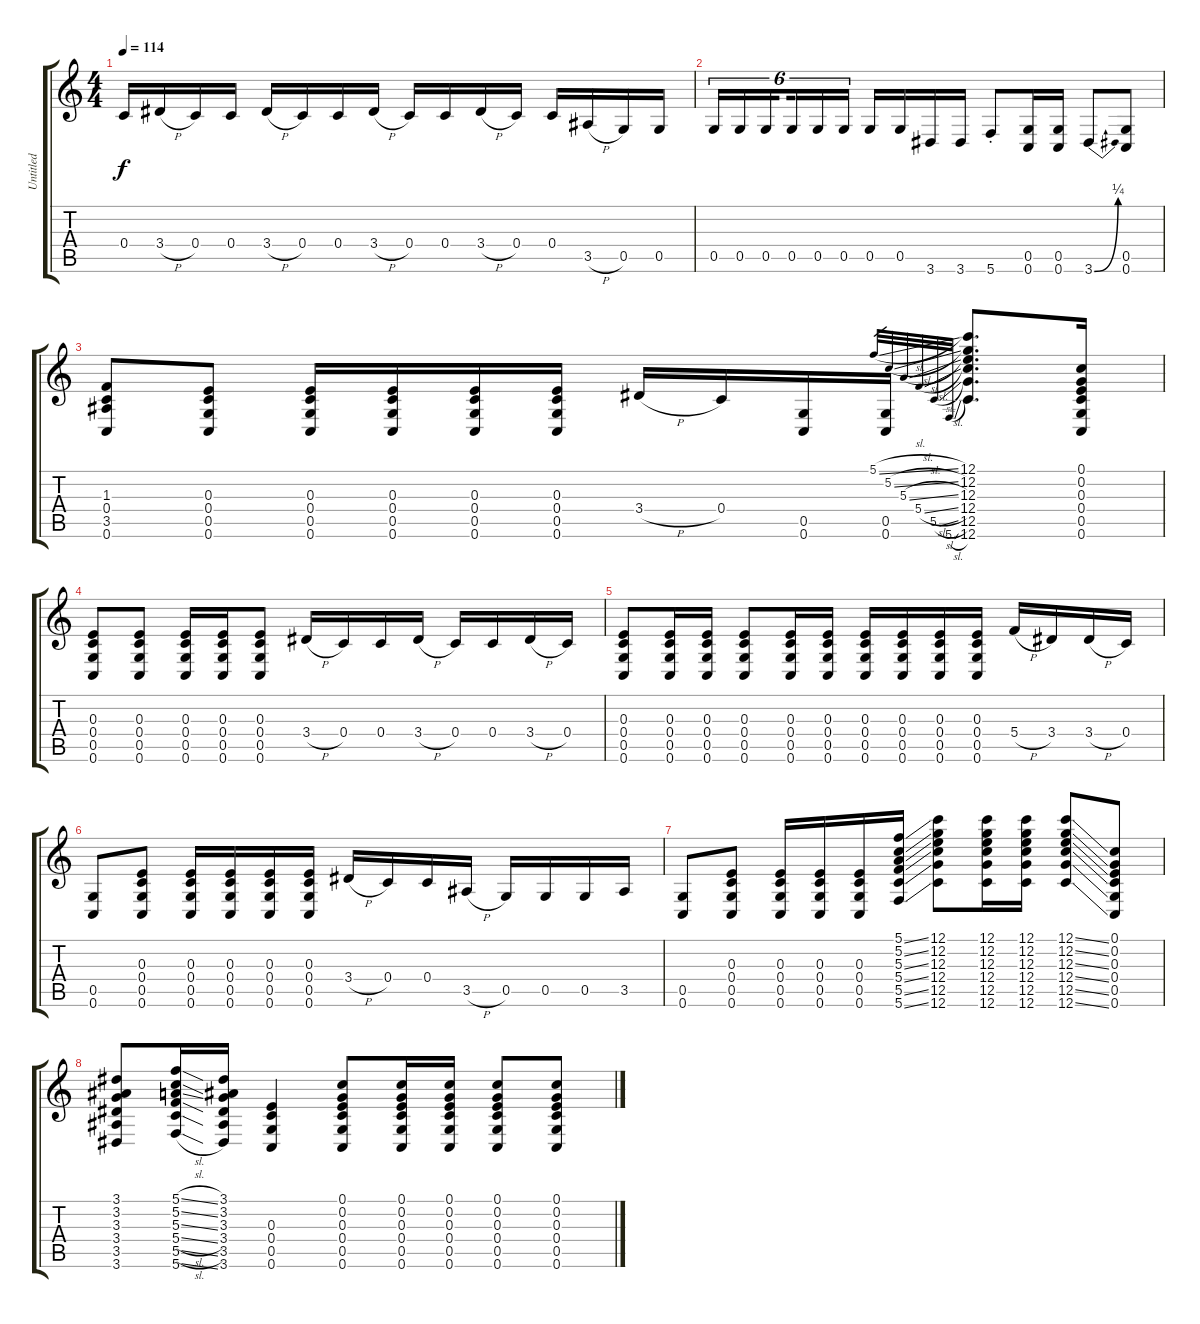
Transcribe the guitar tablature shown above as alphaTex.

\track ("Untitled" "Untitled") {instrument acousticguitarsteel}
\staff {score tabs}
\tuning (C4 G3 E3 C3 G2 C2) {hide}
\ts (4 4)
\tempo 114
\clef g2
\ks c
0.4.16{dy f} 3.4{h}.16 0.4.16 0.4.16 3.4{h}.16 0.4.16 0.4.16 3.4{h}.16 0.4.16 0.4.16 3.4{h}.16 0.4.16 0.4.16 3.5{h}.16 0.5.16 0.5.16 |
0.5.16{tu (6 4)} 0.5.16{tu (6 4)} 0.5.16{tu (6 4) beam splitsecondary} 0.5.16{tu (6 4)} 0.5.16{tu (6 4)} 0.5.16{tu (6 4)} 0.5.16 0.5.16 3.6.16 3.6.16 5.6{st}.8 (0.5 0.6).16 (0.5 0.6).16 3.6{be (bend 0 0 60 1)}.8 (0.5 0.6).8 |
(1.3 0.4 3.5 0.6).8 (0.3 0.4 0.5 0.6).8 (0.3 0.4 0.5 0.6).16 (0.3 0.4 0.5 0.6).16 (0.3 0.4 0.5 0.6).16 (0.3 0.4 0.5 0.6).16 3.4{h}.16 0.4.16 (0.5 0.6).16 (0.5 0.6).16 5.1{sl}.32{gr} 5.2{sl}.32{gr} 5.3{sl}.32{gr} 5.4{sl}.32{gr} 5.5{sl}.32{gr} 5.6{sl}.32{gr} (12.1 12.2 12.3 12.4 12.5 12.6).8{d} (0.1 0.2 0.3 0.4 0.5 0.6).16 |
(0.3 0.4 0.5 0.6).8 (0.3 0.4 0.5 0.6).8 (0.3 0.4 0.5 0.6).16 (0.3 0.4 0.5 0.6).16 (0.3 0.4 0.5 0.6).8 3.4{h}.16 0.4.16 0.4.16 3.4{h}.16 0.4.16 0.4.16 3.4{h}.16 0.4.16 |
(0.3 0.4 0.5 0.6).8 (0.3 0.4 0.5 0.6).16 (0.3 0.4 0.5 0.6).16 (0.3 0.4 0.5 0.6).8 (0.3 0.4 0.5 0.6).16 (0.3 0.4 0.5 0.6).16 (0.3 0.4 0.5 0.6).16 (0.3 0.4 0.5 0.6).16 (0.3 0.4 0.5 0.6).16 (0.3 0.4 0.5 0.6).16 5.4{h}.16 3.4.16 3.4{h}.16 0.4.16 |
(0.5 0.6).8 (0.3 0.4 0.5 0.6).8 (0.3 0.4 0.5 0.6).16 (0.3 0.4 0.5 0.6).16 (0.3 0.4 0.5 0.6).16 (0.3 0.4 0.5 0.6).16 3.4{h}.16 0.4.16 0.4.16 3.5{h}.16 0.5.16 0.5.16 0.5.16 3.5.16 |
(0.5 0.6).8 (0.3 0.4 0.5 0.6).8 (0.3 0.4 0.5 0.6).16 (0.3 0.4 0.5 0.6).16 (0.3 0.4 0.5 0.6).16 (5.1{ss} 5.2{ss} 5.3{ss} 5.4{ss} 5.5{ss} 5.6{ss}).16 (12.1 12.2 12.3 12.4 12.5 12.6).8 (12.1 12.2 12.3 12.4 12.5 12.6).16 (12.1 12.2 12.3 12.4 12.5 12.6).16 (12.1{ss} 12.2{ss} 12.3{ss} 12.4{ss} 12.5{ss} 12.6{ss}).8 (0.1 0.2 0.3 0.4 0.5 0.6).8 |
(3.1 3.2 3.3 3.4 3.5 3.6).8 (5.1{sl} 5.2{sl} 5.3{sl} 5.4{sl} 5.5{sl} 5.6{sl}).16 (3.1 3.2 3.3 3.4 3.5 3.6).16 (0.3 0.4 0.5 0.6).4 (0.1 0.2 0.3 0.4 0.5 0.6).8 (0.1 0.2 0.3 0.4 0.5 0.6).16 (0.1 0.2 0.3 0.4 0.5 0.6).16 (0.1 0.2 0.3 0.4 0.5 0.6).8 (0.1 0.2 0.3 0.4 0.5 0.6).8
